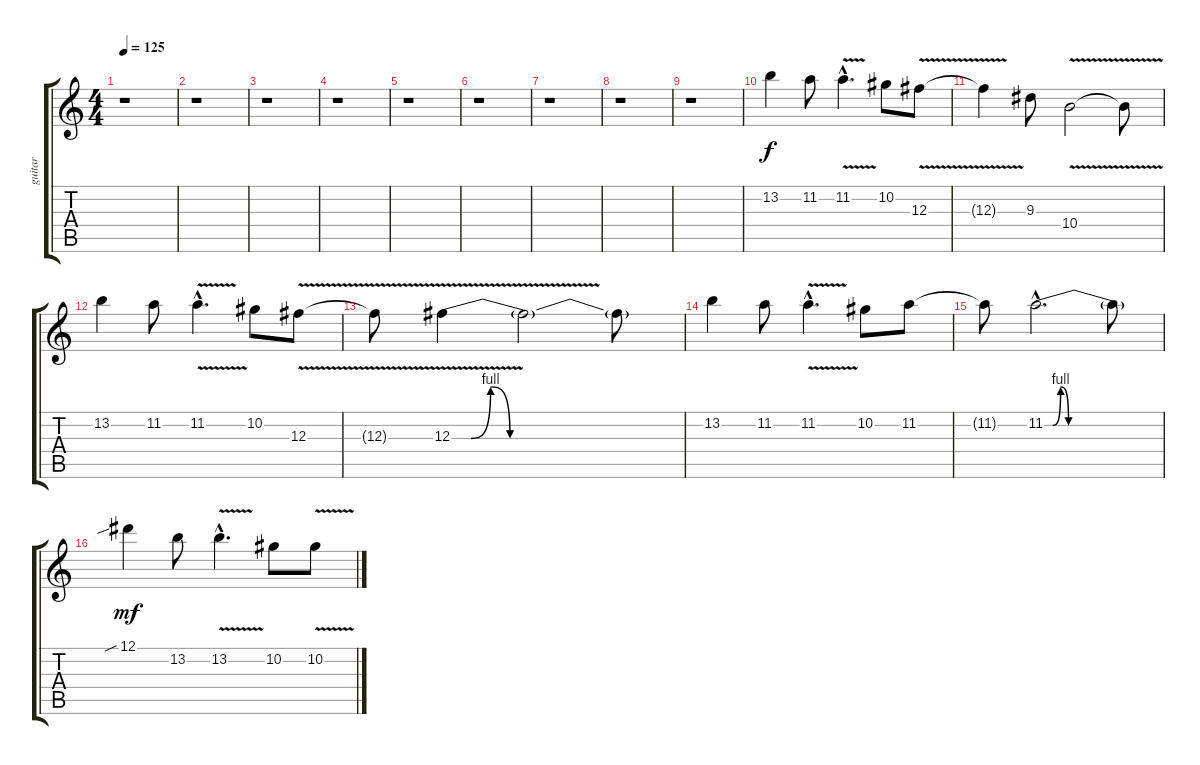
\track ("guitar" "guitar") {instrument overdrivenguitar}
\staff {score tabs}
\tuning (Eb4 Bb3 Gb3 Db3 Ab2 Eb2) {hide}
\ts (4 4)
\tempo 125
\clef g2
\ks c
r.1{dy f} |
r.1 |
r.1 |
r.1 |
r.1 |
r.1 |
r.1 |
r.1 |
r.1 |
13.2.4{volume 12 balance 14} 11.2.8 11.2{v hac}.4{d} 10.2.8 12.3{v}.8 |
12.3{t}.4 9.3.8 10.4{v}.2 10.4{t}.8 |
13.2.4 11.2.8 11.2{v hac}.4{d} 10.2.8 12.3{v}.8 |
12.3{t}.8 12.3{be (custom 0 0 5 0 10 4 15 0 45 0 60 0) v}.4 12.3{t}.2 12.3{t}.8 |
13.2.4 11.2.8 11.2{v hac}.4{d} 10.2.8 11.2.8 |
11.2{t}.8 11.2{be (custom 0 0 4 0 8 4 12 0 45 0 60 0) hac}.2{d} 11.2{t}.8 |
12.1{sib}.4{dy mf} 13.2.8 13.2{v hac}.4{d} 10.2.8 10.2{v}.8
